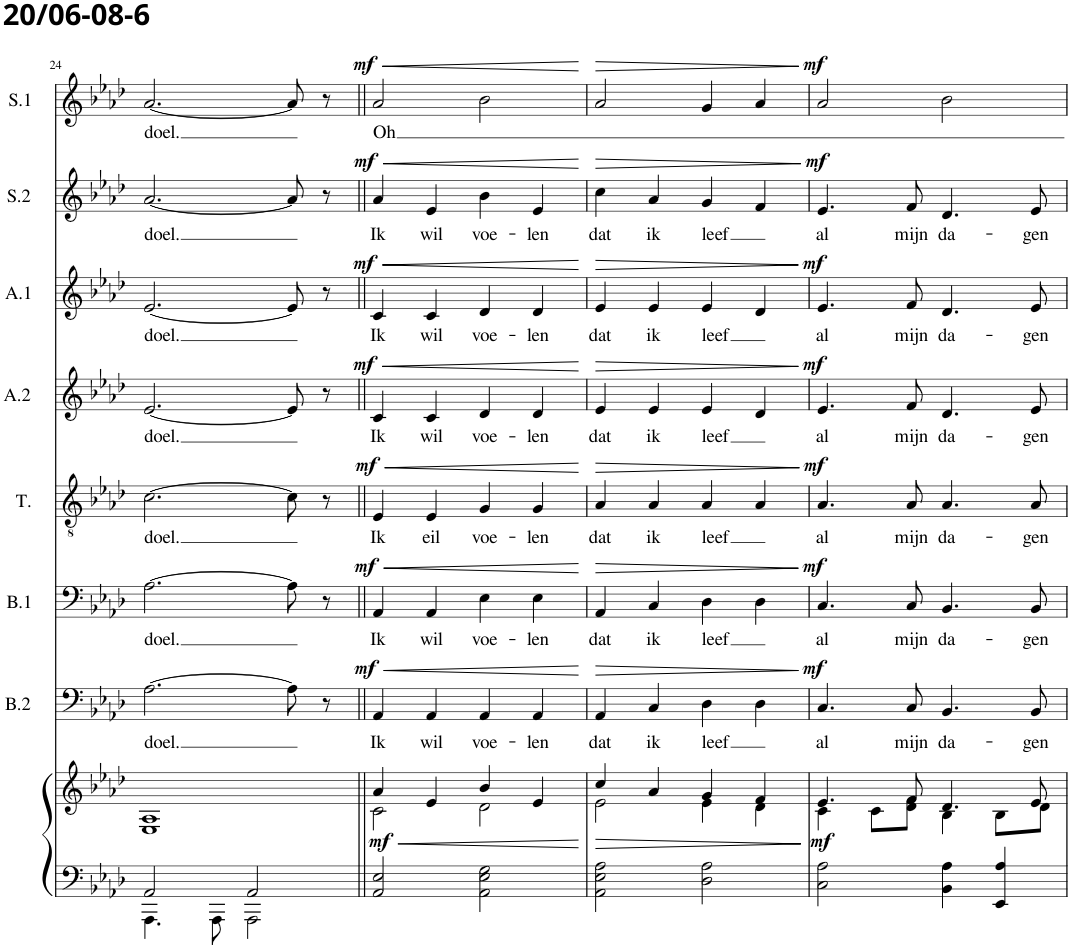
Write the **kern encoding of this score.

**kern	**kern	**dynam	**kern	**text	**dynam	**kern	**text	**dynam	**kern	**text	**dynam	**kern	**text	**dynam	**kern	**text	**dynam	**kern	**text	**dynam	**kern	**text	**dynam
*part8	*part8	*part8	*part7	*part7	*part7	*part6	*part6	*part6	*part5	*part5	*part5	*part4	*part4	*part4	*part3	*part3	*part3	*part2	*part2	*part2	*part1	*part1	*part1
*staff9	*staff8	*staff8/9	*staff7	*staff7	*staff7	*staff6	*staff6	*staff6	*staff5	*staff5	*staff5	*staff4	*staff4	*staff4	*staff3	*staff3	*staff3	*staff2	*staff2	*staff2	*staff1	*staff1	*staff1
*I"Piano	*	*	*I"Bas 2	*	*	*I"Bas 1	*	*	*I"Tenor	*	*	*I"Alt 2	*	*	*I"Alt 1	*	*	*I"Sopr.2	*	*	*I"Sopr.1	*	*
*I'Pno	*	*	*I'B.2	*	*	*I'B.1	*	*	*I'T.	*	*	*I'A.2	*	*	*I'A.1	*	*	*I'S.2	*	*	*I'S.1	*	*
!!LO:PB:g=z
*clefF4	*clefG2	*	*clefF4	*	*	*clefF4	*	*	*clefGv2	*	*	*clefG2	*	*	*clefG2	*	*	*clefG2	*	*	*clefG2	*	*
*	*	*	*	*	*	*	*	*	*	*	*	*	*	*	*	*	*	*Trd1c2	*	*	*Trd1c2	*	*
*k[b-e-a-d-]	*k[b-e-a-d-]	*	*k[b-e-a-d-]	*	*	*k[b-e-a-d-]	*	*	*k[b-e-a-d-]	*	*	*k[b-e-a-d-]	*	*	*k[b-e-a-d-]	*	*	*k[b-e-a-d-]	*	*	*k[b-e-a-d-]	*	*
*M4/4	*M4/4	*	*M4/4	*	*	*M4/4	*	*	*M4/4	*	*	*M4/4	*	*	*M4/4	*	*	*M4/4	*	*	*M4/4	*	*
=24	=24	=24	=24	=24	=24	=24	=24	=24	=24	=24	=24	=24	=24	=24	=24	=24	=24	=24	=24	=24	=24	=24	=24
*^	*	*	*	*	*	*	*	*	*	*	*	*	*	*	*	*	*	*	*	*	*	*	*
!	!	!	!	!	!LO:LY:b	!	!	!LO:LY:b	!	!	!LO:LY:b	!	!	!LO:LY:b	!	!	!LO:LY:b	!	!	!LO:LY:b	!	!	!LO:LY:b	!
2AA-/	4.AAA-\	1E- 1A-	.	[2.A-\	doel.	.	[2.A-\	doel.	.	[2.c\	doel.	.	[2.e-/	doel.	.	[2.e-/	doel.	.	[2.a-/	doel.	.	[2.a-/	doel.	.
.	8AAA-\	.	.	.	.	.	.	.	.	.	.	.	.	.	.	.	.	.	.	.	.	.	.	.
2AA-/	2AAA-\	.	.	.	.	.	.	.	.	.	.	.	.	.	.	.	.	.	.	.	.	.	.	.
.	.	.	.	8A-\]	.	.	8A-\]	.	.	8c\]	.	.	8e-/]	.	.	8e-/]	.	.	8a-/]	.	.	8a-/]	.	.
.	.	.	.	8r	.	.	8r	.	.	8r	.	.	8r	.	.	8r	.	.	8r	.	.	8r	.	.
*v	*v	*	*	*	*	*	*	*	*	*	*	*	*	*	*	*	*	*	*	*	*	*	*	*
=25||	=25||	=25||	=25||	=25||	=25||	=25||	=25||	=25||	=25||	=25||	=25||	=25||	=25||	=25||	=25||	=25||	=25||	=25||	=25||	=25||	=25||	=25||	=25||
!	!	!LO:HP:b	!	!LO:LY:b	!LO:HP:b	!	!LO:LY:b	!LO:HP:b	!	!LO:LY:b	!LO:HP:b	!	!LO:LY:b	!LO:HP:b	!	!LO:LY:b	!LO:HP:b	!	!LO:LY:b	!LO:HP:b	!	!LO:LY:b	!LO:HP:b
*	*^	*	*	*	*	*	*	*	*	*	*	*	*	*	*	*	*	*	*	*	*	*	*
!	!	!	!LO:DY:n=1:b	!	!	!LO:DY:n=1:a	!	!	!LO:DY:n=1:a	!	!	!LO:DY:n=1:a	!	!	!LO:DY:n=1:a	!	!	!LO:DY:n=1:a	!	!	!LO:DY:n=1:a	!	!	!LO:DY:n=1:a
2AA-/ 2E-/	4a-/	2c\	< mf	4AA-/	Ik	< mf	4AA-/	Ik	< mf	4E-/	Ik	< mf	4c/	Ik	< mf	4c/	Ik	< mf	4a-/	Ik	< mf	2a-/	Oh	< mf
!	!	!	!	!	!LO:LY:b	!	!	!LO:LY:b	!	!	!LO:LY:b	!	!	!LO:LY:b	!	!	!LO:LY:b	!	!	!LO:LY:b	!	!	!	!
.	4e-/	.	.	4AA-/	wil	.	4AA-/	wil	.	4E-/	eil	.	4c/	wil	.	4c/	wil	.	4e-/	wil	.	.	.	.
!	!	!	!	!	!LO:LY:b	!	!	!LO:LY:b	!	!	!LO:LY:b	!	!	!LO:LY:b	!	!	!LO:LY:b	!	!	!LO:LY:b	!	!	!	!
2AA-\ 2E-\ 2G\	4b-/	2d-\	.	4AA-/	voe-	.	4E-\	voe-	.	4G/	voe-	.	4d-/	voe-	.	4d-/	voe-	.	4b-\	voe-	.	2b-\	.	.
!	!	!	!	!	!LO:LY:b	!	!	!LO:LY:b	!	!	!LO:LY:b	!	!	!LO:LY:b	!	!	!LO:LY:b	!	!	!LO:LY:b	!	!	!	!
.	4e-/	.	.	4AA-/	-len	.	4E-\	-len	.	4G/	-len	.	4d-/	-len	.	4d-/	-len	.	4e-/	-len	.	.	.	.
*	*v	*v	*	*	*	*	*	*	*	*	*	*	*	*	*	*	*	*	*	*	*	*	*	*
.	.	[	.	.	[	.	.	[	.	.	[	.	.	[	.	.	[	.	.	[	.	.	[
=26	=26	=26	=26	=26	=26	=26	=26	=26	=26	=26	=26	=26	=26	=26	=26	=26	=26	=26	=26	=26	=26	=26	=26
!	!	!LO:HP:b	!	!LO:LY:b	!LO:HP:b	!	!LO:LY:b	!LO:HP:b	!	!LO:LY:b	!LO:HP:b	!	!LO:LY:b	!LO:HP:b	!	!LO:LY:b	!LO:HP:b	!	!LO:LY:b	!LO:HP:b	!	!	!LO:HP:b
*	*^	*	*	*	*	*	*	*	*	*	*	*	*	*	*	*	*	*	*	*	*	*	*
2AA-\ 2E-\ 2A-\	4cc/	2e-\	>	4AA-/	dat	>	4AA-/	dat	>	4A-/	dat	>	4e-/	dat	>	4e-/	dat	>	4cc\	dat	>	2a-/	.	>
!	!	!	!	!	!LO:LY:b	!	!	!LO:LY:b	!	!	!LO:LY:b	!	!	!LO:LY:b	!	!	!LO:LY:b	!	!	!LO:LY:b	!	!	!	!
.	4a-/	.	.	4C/	ik	.	4C/	ik	.	4A-/	ik	.	4e-/	ik	.	4e-/	ik	.	4a-/	ik	.	.	.	.
!	!	!	!	!	!LO:LY:b	!	!	!LO:LY:b	!	!	!LO:LY:b	!	!	!LO:LY:b	!	!	!LO:LY:b	!	!	!LO:LY:b	!	!	!	!
2D-\ 2A-\	4g/	4e-\	.	4D-\	-leef	.	4D-\	-leef	.	4A-/	-leef	.	4e-/	-leef	.	4e-/	-leef	.	4g/	leef	.	4g/	.	.
.	4f/	4d-\	.	4D-\	.	.	4D-\	.	.	4A-/	.	.	4d-/	.	.	4d-/	.	.	4f/	.	.	4a-/	.	.
*	*v	*v	*	*	*	*	*	*	*	*	*	*	*	*	*	*	*	*	*	*	*	*	*	*
.	.	]	.	.	]	.	.	]	.	.	]	.	.	]	.	.	]	.	.	]	.	.	]
=27	=27	=27	=27	=27	=27	=27	=27	=27	=27	=27	=27	=27	=27	=27	=27	=27	=27	=27	=27	=27	=27	=27	=27
*	*^	*	*	*	*	*	*	*	*	*	*	*	*	*	*	*	*	*	*	*	*	*	*
!	!	!	!LO:DY:b	!	!LO:LY:b	!LO:DY:a	!	!LO:LY:b	!LO:DY:a	!	!LO:LY:b	!LO:DY:a	!	!LO:LY:b	!LO:DY:a	!	!LO:LY:b	!LO:DY:a	!	!LO:LY:b	!LO:DY:a	!	!	!LO:DY:a
2C\ 2A-\	4.e-/	4c\	mf	4.C/	al	mf	4.C/	al	mf	4.A-/	al	mf	4.e-/	al	mf	4.e-/	al	mf	4.e-/	al	mf	2a-/	.	mf
.	.	8c\L	.	.	.	.	.	.	.	.	.	.	.	.	.	.	.	.	.	.	.	.	.	.
!	!	!	!	!	!LO:LY:b	!	!	!LO:LY:b	!	!	!LO:LY:b	!	!	!LO:LY:b	!	!	!LO:LY:b	!	!	!LO:LY:b	!	!	!	!
.	8f/	8d-\ 8f\J	.	8C/	mijn	.	8C/	mijn	.	8A-/	mijn	.	8f/	mijn	.	8f/	mijn	.	8f/	mijn	.	.	.	.
!	!	!	!	!	!LO:LY:b	!	!	!LO:LY:b	!	!	!LO:LY:b	!	!	!LO:LY:b	!	!	!LO:LY:b	!	!	!LO:LY:b	!	!	!	!
4BB-\ 4A-\	4.d-/	4B-\	.	4.BB-/	da-	.	4.BB-/	da-	.	4.A-/	da-	.	4.d-/	da-	.	4.d-/	da-	.	4.d-/	da-	.	2b-\	.	.
4EE-/ 4A-/	.	8B-\L	.	.	.	.	.	.	.	.	.	.	.	.	.	.	.	.	.	.	.	.	.	.
!	!	!	!	!	!LO:LY:b	!	!	!LO:LY:b	!	!	!LO:LY:b	!	!	!LO:LY:b	!	!	!LO:LY:b	!	!	!LO:LY:b	!	!	!	!
.	8e-/	8d-\J	.	8BB-/	-gen	.	8BB-/	-gen	.	8A-/	-gen	.	8e-/	-gen	.	8e-/	-gen	.	8e-/	-gen	.	.	.	.
*	*v	*v	*	*	*	*	*	*	*	*	*	*	*	*	*	*	*	*	*	*	*	*	*	*
=	=	=	=	=	=	=	=	=	=	=	=	=	=	=	=	=	=	=	=	=	=	=	=
*-	*-	*-	*-	*-	*-	*-	*-	*-	*-	*-	*-	*-	*-	*-	*-	*-	*-	*-	*-	*-	*-	*-	*-
